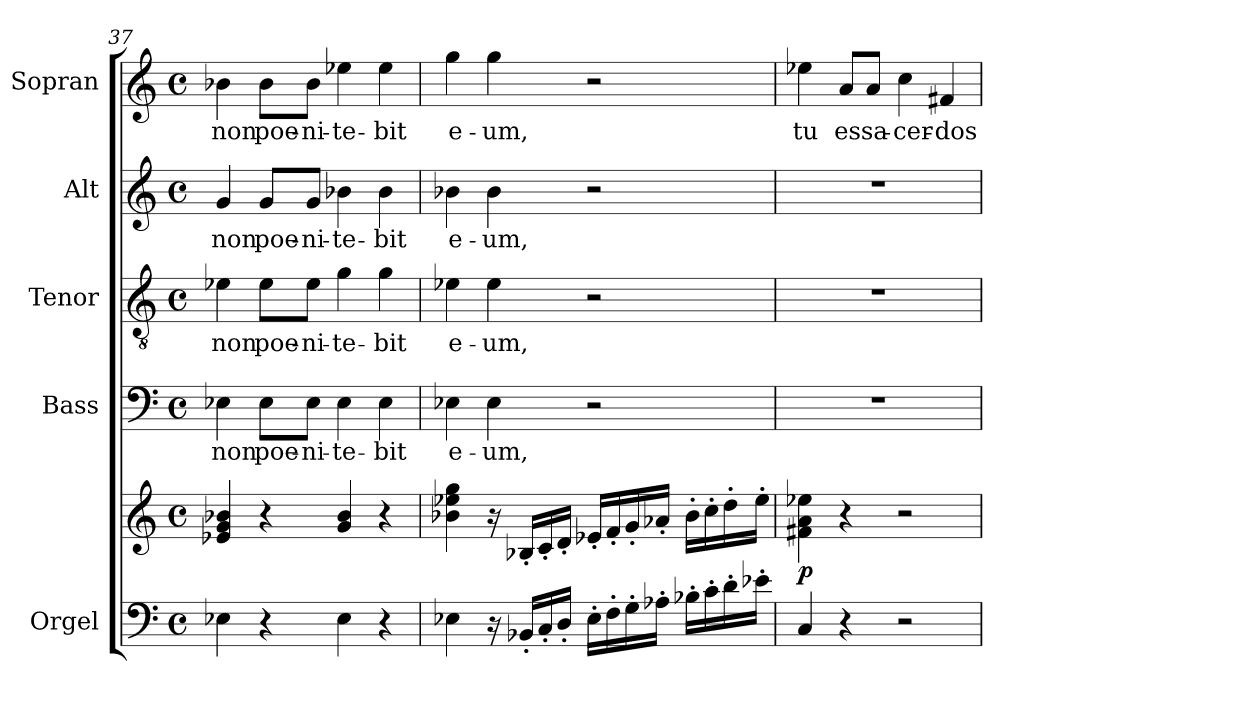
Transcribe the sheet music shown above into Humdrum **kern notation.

**kern	**kern	**dynam	**kern	**text	**kern	**text	**kern	**text	**kern	**text
*part5	*part5	*part5	*part4	*part4	*part3	*part3	*part2	*part2	*part1	*part1
*staff6	*staff5	*staff5/6	*staff4	*staff4	*staff3	*staff3	*staff2	*staff2	*staff1	*staff1
*I"Orgel	*	*	*I"Bass	*	*I"Tenor	*	*I"Alt	*	*I"Sopran	*
*I'Org.	*	*	*I'B.	*	*I'T.	*	*I'A.	*	*I'S.	*
*clefF4	*clefG2	*	*clefF4	*	*clefGv2	*	*clefG2	*	*clefG2	*
*k[]	*k[]	*	*k[]	*	*k[]	*	*k[]	*	*k[]	*
*C:	*C:	*	*C:	*	*C:	*	*C:	*	*C:	*
*M4/4	*M4/4	*	*M4/4	*	*M4/4	*	*M4/4	*	*M4/4	*
*met(c)	*met(c)	*	*met(c)	*	*met(c)	*	*met(c)	*	*met(c)	*
=37	=37	=37	=37	=37	=37	=37	=37	=37	=37	=37
!	!	!	!	!LO:LY:b	!	!LO:LY:b	!	!LO:LY:b	!	!LO:LY:b
4E-X\	4e-X/ 4g/ 4b-X/	.	4E-X\	non	4e-X\	non	4g/	non	4b-X\	non
!	!	!	!	!LO:LY:b	!	!LO:LY:b	!	!LO:LY:b	!	!LO:LY:b
4r	4r	.	8E-\L	poe-	8e-\L	poe-	8g/L	poe-	8b-\L	poe-
!	!	!	!	!LO:LY:b	!	!LO:LY:b	!	!LO:LY:b	!	!LO:LY:b
.	.	.	8E-\J	-ni-	8e-\J	-ni-	8g/J	-ni-	8b-\J	-ni-
!	!	!	!	!LO:LY:b	!	!LO:LY:b	!	!LO:LY:b	!	!LO:LY:b
4E-\	4g/ 4b-/	.	4E-\	-te-	4g\	-te-	4b-X\	-te-	4ee-X\	-te-
!	!	!	!	!LO:LY:b	!	!LO:LY:b	!	!LO:LY:b	!	!LO:LY:b
4r	4r	.	4E-\	-bit	4g\	-bit	4b-\	-bit	4ee-\	-bit
!!LO:PB:g=z
=38	=38	=38	=38	=38	=38	=38	=38	=38	=38	=38
!	!	!	!	!LO:LY:b	!	!LO:LY:b	!	!LO:LY:b	!	!LO:LY:b
4E-X\	4b-X\ 4ee-X\ 4gg\	.	4E-X\	e-	4e-X\	e-	4b-X\	e-	4gg\	e-
!	!	!	!	!LO:LY:b	!	!LO:LY:b	!	!LO:LY:b	!	!LO:LY:b
16r	16r	.	4E-\	-um,	4e-\	-um,	4b-\	-um,	4gg\	-um,
16BB-X'</LL	16B-X'</LL	.	.	.	.	.	.	.	.	.
16C'</	16c'</	.	.	.	.	.	.	.	.	.
16D'</JJ	16d'</JJ	.	.	.	.	.	.	.	.	.
16E-'>\LL	16e-X'</LL	.	2r	.	2r	.	2r	.	2r	.
16F'>\	16f'</	.	.	.	.	.	.	.	.	.
16G'>\	16g'</	.	.	.	.	.	.	.	.	.
16A-X'>\JJ	16a-X'</JJ	.	.	.	.	.	.	.	.	.
16B-X'>\LL	16b-'>\LL	.	.	.	.	.	.	.	.	.
16c'>\	16cc'>\	.	.	.	.	.	.	.	.	.
16d'>\	16dd'>\	.	.	.	.	.	.	.	.	.
16e-X'>\JJ	16ee-'>\JJ	.	.	.	.	.	.	.	.	.
=39	=39	=39	=39	=39	=39	=39	=39	=39	=39	=39
!	!	!LO:DY:b	!	!	!	!	!	!	!	!LO:LY:b
4C/	4f#X\ 4a\ 4ee-X\	p	1r	.	1r	.	1r	.	4ee-X\	tu
!	!	!	!	!	!	!	!	!	!	!LO:LY:b
4r	4r	.	.	.	.	.	.	.	8a/L	es
!	!	!	!	!	!	!	!	!	!	!LO:LY:b
.	.	.	.	.	.	.	.	.	8a/J	sa-
!	!	!	!	!	!	!	!	!	!	!LO:LY:b
2r	2r	.	.	.	.	.	.	.	4cc\	-cer-
!	!	!	!	!	!	!	!	!	!	!LO:LY:b
.	.	.	.	.	.	.	.	.	4f#X/	-dos
=	=	=	=	=	=	=	=	=	=	=
*-	*-	*-	*-	*-	*-	*-	*-	*-	*-	*-
